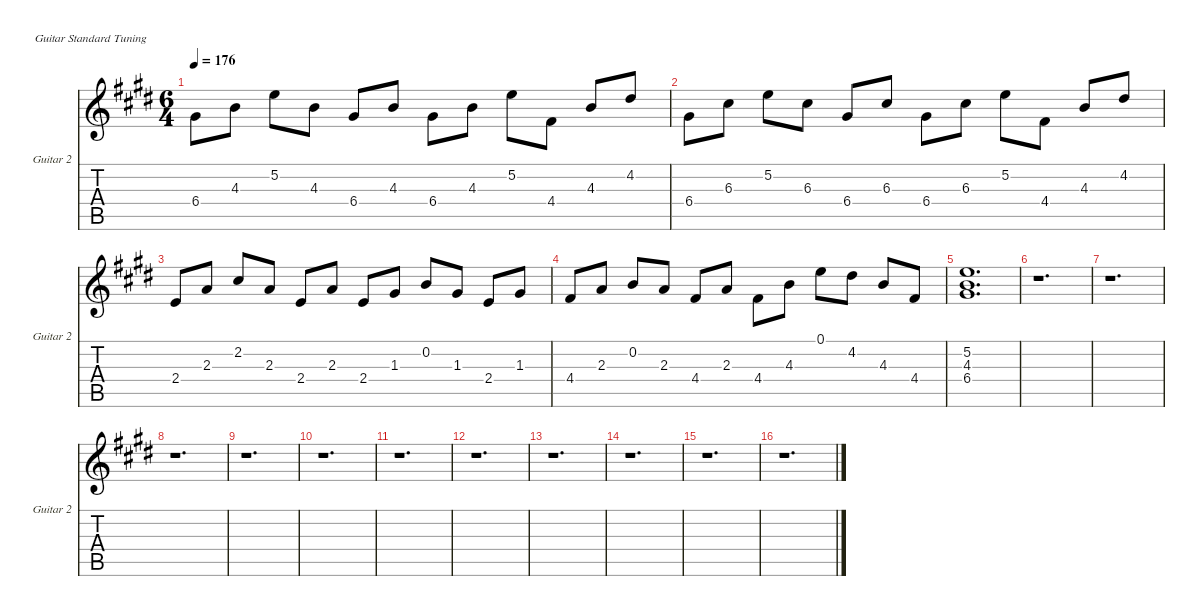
\defaultSystemsLayout 4
\hideDynamics
\bracketExtendMode nobrackets
\useSystemSignSeparator
\singleTrackTrackNamePolicy allsystems
\multiTrackTrackNamePolicy allsystems
\firstSystemTrackNameMode fullname
\otherSystemsTrackNameMode fullname
\firstSystemTrackNameOrientation horizontal
\otherSystemsTrackNameOrientation horizontal
\track ("Guitar 2" "n.guit.") {instrument acousticguitarnylon}
\staff {score tabs}
\tuning (E4 B3 G3 D3 A2 E2)
\ts (6 4)
\tempo 176
\clef g2
\ks e
6.4{acc #}.8{dy f beam Down} 4.3{acc forcenatural}.8{beam Down} 5.2{acc forcenatural}.8{beam Down} 4.3{acc forcenatural}.8{beam Up} 6.4{acc #}.8{beam Up} 4.3{acc forcenatural}.8{beam Up} 6.4{acc #}.8{beam Down} 4.3{acc forcenatural}.8{beam Down} 5.2{acc forcenatural}.8{beam Down} 4.4{acc #}.8{beam Up} 4.3{acc forcenatural}.8{beam Up} 4.2{acc #}.8{beam Up} |
6.4{acc #}.8{beam Down} 6.3{acc #}.8{beam Down} 5.2{acc forcenatural}.8{beam Down} 6.3{acc #}.8{beam Up} 6.4{acc #}.8{beam Up} 6.3{acc #}.8{beam Up} 6.4{acc #}.8{beam Down} 6.3{acc #}.8{beam Down} 5.2{acc forcenatural}.8{beam Down} 4.4{acc #}.8{beam Up} 4.3{acc forcenatural}.8{beam Up} 4.2{acc #}.8{beam Up} |
2.4{acc forcenatural}.8{beam Up} 2.3{acc forcenatural}.8{beam Up} 2.2{acc #}.8{beam Up} 2.3{acc forcenatural}.8{beam Up} 2.4{acc forcenatural}.8{beam Up} 2.3{acc forcenatural}.8{beam Up} 2.4{acc forcenatural}.8{beam Up} 1.3{acc #}.8{beam Up} 0.2{acc forcenatural}.8{beam Up} 1.3{acc #}.8{beam Up} 2.4{acc forcenatural}.8{beam Up} 1.3{acc #}.8{beam Up} |
4.4{acc #}.8{beam Up} 2.3{acc forcenatural}.8{beam Up} 0.2{acc forcenatural}.8{beam Up} 2.3{acc forcenatural}.8{beam Up} 4.4{acc #}.8{beam Up} 2.3{acc forcenatural}.8{beam Up} 4.4{acc #}.8{beam Down} 4.3{acc forcenatural}.8{beam Down} 0.1{acc forcenatural}.8{beam Down} 4.2{acc #}.8{beam Up} 4.3{acc forcenatural}.8{beam Up} 4.4{acc #}.8{beam Up} |
(5.2{acc forcenatural} 4.3{acc forcenatural} 6.4{acc #}).1{d beam Down} |
r.1{d beam Down} |
r.1{d beam Down} |
r.1{d beam Down} |
r.1{d beam Down} |
r.1{d beam Down} |
r.1{d beam Down} |
r.1{d beam Down} |
r.1{d beam Down} |
r.1{d beam Down} |
r.1{d beam Down} |
r.1{d beam Down}
